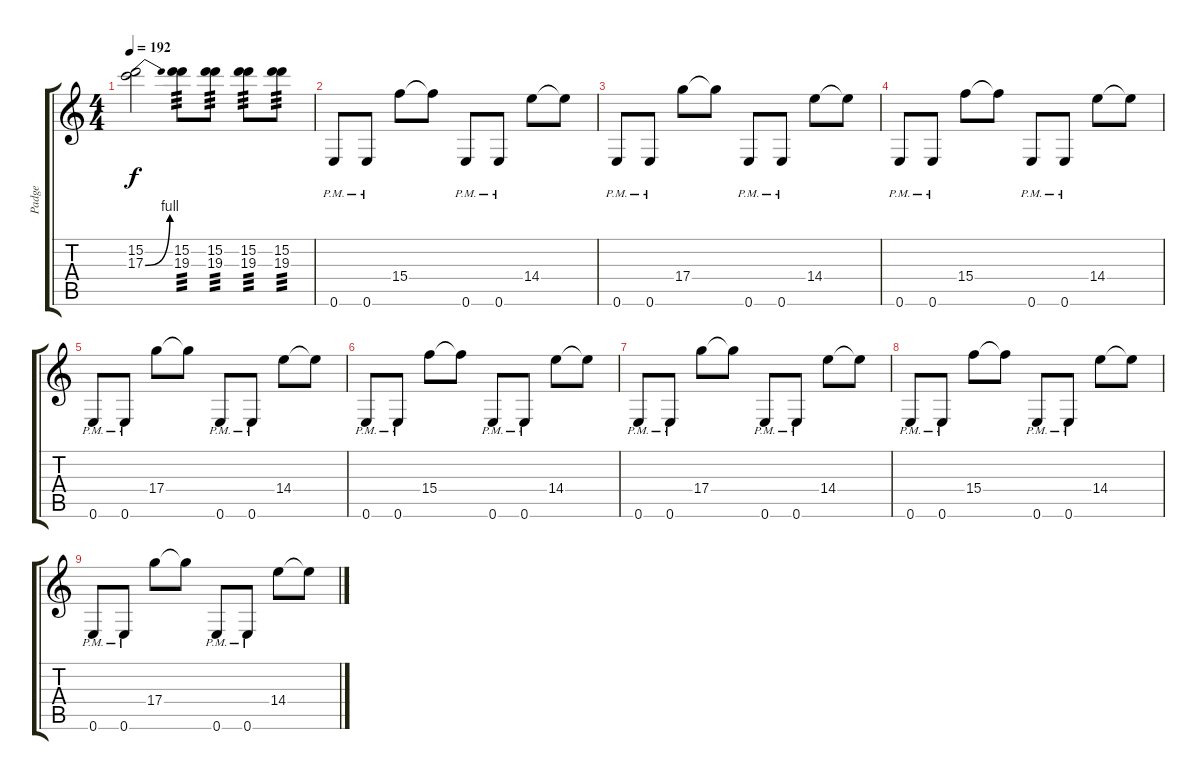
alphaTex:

\track ("Padge" "Padge") {instrument distortionguitar}
\staff {score tabs}
\tuning (E4 B3 G3 D3 A2 E2) {hide}
\ts (4 4)
\tempo 192
\clef g2
\ks c
(15.2 17.3{be (bend 0 0 60 4)}).2{dy f} (15.2 19.3).8{tp 3} (15.2 19.3).8{tp 3} (15.2 19.3).8{tp 3} (15.2 19.3).8{tp 3} |
0.6{pm}.8 0.6{pm}.8 15.4.8 15.4{t}.8 0.6{pm}.8 0.6{pm}.8 14.4.8 14.4{t}.8 |
0.6{pm}.8 0.6{pm}.8 17.4.8 17.4{t}.8 0.6{pm}.8 0.6{pm}.8 14.4.8 14.4{t}.8 |
0.6{pm}.8 0.6{pm}.8 15.4.8 15.4{t}.8 0.6{pm}.8 0.6{pm}.8 14.4.8 14.4{t}.8 |
0.6{pm}.8 0.6{pm}.8 17.4.8 17.4{t}.8 0.6{pm}.8 0.6{pm}.8 14.4.8 14.4{t}.8 |
0.6{pm}.8 0.6{pm}.8 15.4.8 15.4{t}.8 0.6{pm}.8 0.6{pm}.8 14.4.8 14.4{t}.8 |
0.6{pm}.8 0.6{pm}.8 17.4.8 17.4{t}.8 0.6{pm}.8 0.6{pm}.8 14.4.8 14.4{t}.8 |
0.6{pm}.8 0.6{pm}.8 15.4.8 15.4{t}.8 0.6{pm}.8 0.6{pm}.8 14.4.8 14.4{t}.8 |
0.6{pm}.8 0.6{pm}.8 17.4.8 17.4{t}.8 0.6{pm}.8 0.6{pm}.8 14.4.8 14.4{t}.8
